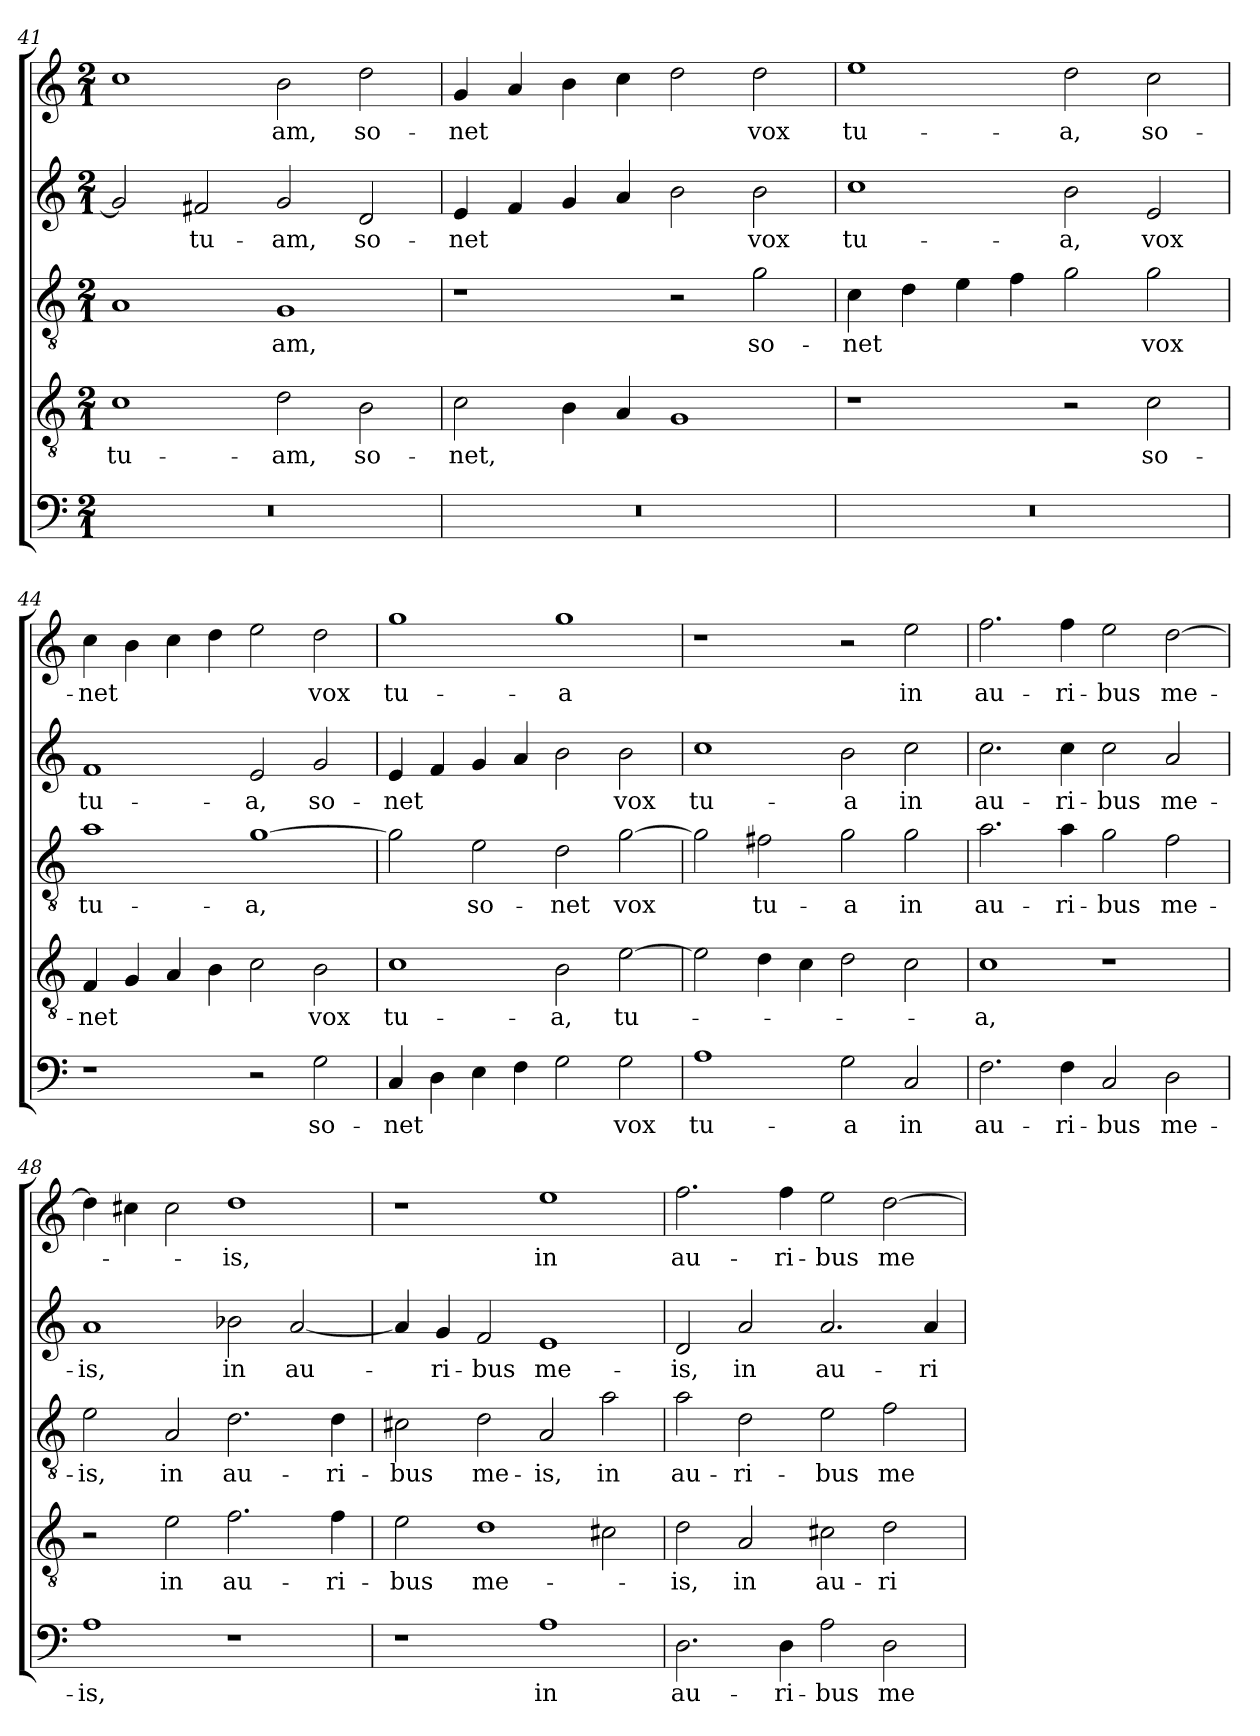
**kern	**text	**kern	**text	**kern	**text	**kern	**text	**kern	**text
*part5	*part5	*part4	*part4	*part3	*part3	*part2	*part2	*part1	*part1
*staff5	*staff5	*staff4	*staff4	*staff3	*staff3	*staff2	*staff2	*staff1	*staff1
*clefF4	*	*clefGv2	*	*clefGv2	*	*clefG2	*	*clefG2	*
*k[]	*	*k[]	*	*k[]	*	*k[]	*	*k[]	*
*C:	*	*C:	*	*C:	*	*C:	*	*C:	*
*M2/1	*	*M2/1	*	*M2/1	*	*M2/1	*	*M2/1	*
=41	=41	=41	=41	=41	=41	=41	=41	=41	=41
!	!	!	!LO:LY:b	!	!	!	!	!	!
0r	.	1c	tu-	1A	.	2g/]	.	1cc	.
!	!	!	!	!	!	!	!LO:LY:b	!	!
.	.	.	.	.	.	2f#X/	tu-	.	.
!	!	!	!LO:LY:b	!	!LO:LY:b	!	!LO:LY:b	!	!LO:LY:b
.	.	2d\	-am,	1G	-am,	2g/	-am,	2b\	-am,
!	!	!	!LO:LY:b	!	!	!	!LO:LY:b	!	!LO:LY:b
.	.	2B\	so-	.	.	2d/	so-	2dd\	so-
=42	=42	=42	=42	=42	=42	=42	=42	=42	=42
!	!	!	!LO:LY:b	!	!	!	!LO:LY:b	!	!LO:LY:b
0r	.	2c\	-net,	1r	.	4e/	-net	4g/	-net
.	.	.	.	.	.	4f/	.	4a/	.
.	.	4B\	.	.	.	4g/	.	4b\	.
.	.	4A/	.	.	.	4a/	.	4cc\	.
.	.	1G	.	2r	.	2b\	.	2dd\	.
!	!	!	!	!	!LO:LY:b	!	!LO:LY:b	!	!LO:LY:b
.	.	.	.	2g\	so-	2b\	vox	2dd\	vox
!!LO:LB:g=z
=43	=43	=43	=43	=43	=43	=43	=43	=43	=43
!	!	!	!	!	!LO:LY:b	!	!LO:LY:b	!	!LO:LY:b
0r	.	1r	.	4c\	-net	1cc	tu-	1ee	tu-
.	.	.	.	4d\	.	.	.	.	.
.	.	.	.	4e\	.	.	.	.	.
.	.	.	.	4f\	.	.	.	.	.
!	!	!	!	!	!	!	!LO:LY:b	!	!LO:LY:b
.	.	2r	.	2g\	.	2b\	-a,	2dd\	-a,
!	!	!	!LO:LY:b	!	!LO:LY:b	!	!LO:LY:b	!	!LO:LY:b
.	.	2c\	so-	2g\	vox	2e/	vox	2cc\	so-
=44	=44	=44	=44	=44	=44	=44	=44	=44	=44
!	!	!	!LO:LY:b	!	!LO:LY:b	!	!LO:LY:b	!	!LO:LY:b
1r	.	4F/	-net	1a	tu-	1f	tu-	4cc\	-net
.	.	4G/	.	.	.	.	.	4b\	.
.	.	4A/	.	.	.	.	.	4cc\	.
.	.	4B\	.	.	.	.	.	4dd\	.
!	!	!	!	!	!LO:LY:b	!	!LO:LY:b	!	!
2r	.	2c\	.	[1g	-a,	2e/	-a,	2ee\	.
!	!LO:LY:b	!	!LO:LY:b	!	!	!	!LO:LY:b	!	!LO:LY:b
2G\	so-	2B\	vox	.	.	2g/	so-	2dd\	vox
=45	=45	=45	=45	=45	=45	=45	=45	=45	=45
!	!LO:LY:b	!	!LO:LY:b	!	!	!	!LO:LY:b	!	!LO:LY:b
4C/	-net	1c	tu-	2g\]	.	4e/	-net	1gg	tu-
4D\	.	.	.	.	.	4f/	.	.	.
!	!	!	!	!	!LO:LY:b	!	!	!	!
4E\	.	.	.	2e\	so-	4g/	.	.	.
4F\	.	.	.	.	.	4a/	.	.	.
!	!	!	!LO:LY:b	!	!LO:LY:b	!	!	!	!LO:LY:b
2G\	.	2B\	-a,	2d\	-net	2b\	.	1gg	-a
!	!LO:LY:b	!	!LO:LY:b	!	!LO:LY:b	!	!LO:LY:b	!	!
2G\	vox	[2e\	tu-	[2g\	vox	2b\	vox	.	.
=46	=46	=46	=46	=46	=46	=46	=46	=46	=46
!	!LO:LY:b	!	!	!	!	!	!LO:LY:b	!	!
1A	tu-	2e\]	.	2g\]	.	1cc	tu-	1r	.
!	!	!	!	!	!LO:LY:b	!	!	!	!
.	.	4d\	.	2f#X\	tu-	.	.	.	.
.	.	4c\	.	.	.	.	.	.	.
!	!LO:LY:b	!	!	!	!LO:LY:b	!	!LO:LY:b	!	!
2G\	-a	2d\	.	2g\	-a	2b\	-a	2r	.
!	!LO:LY:b	!	!	!	!LO:LY:b	!	!LO:LY:b	!	!LO:LY:b
2C/	in	2c\	.	2g\	in	2cc\	in	2ee\	in
=47	=47	=47	=47	=47	=47	=47	=47	=47	=47
!	!LO:LY:b	!	!LO:LY:b	!	!LO:LY:b	!	!LO:LY:b	!	!LO:LY:b
2.F\	au-	1c	-a,	2.a\	au-	2.cc\	au-	2.ff\	au-
!	!LO:LY:b	!	!	!	!LO:LY:b	!	!LO:LY:b	!	!LO:LY:b
4F\	-ri-	.	.	4a\	-ri-	4cc\	-ri-	4ff\	-ri-
!	!LO:LY:b	!	!	!	!LO:LY:b	!	!LO:LY:b	!	!LO:LY:b
2C/	-bus	1r	.	2g\	-bus	2cc\	-bus	2ee\	-bus
!	!LO:LY:b	!	!	!	!LO:LY:b	!	!LO:LY:b	!	!LO:LY:b
2D\	me-	.	.	2f\	me-	2a/	me-	[2dd\	me-
=48	=48	=48	=48	=48	=48	=48	=48	=48	=48
!	!LO:LY:b	!	!	!	!LO:LY:b	!	!LO:LY:b	!	!
1A	-is,	2r	.	2e\	-is,	1a	-is,	4dd\]	.
.	.	.	.	.	.	.	.	4cc#X\	.
!	!	!	!LO:LY:b	!	!LO:LY:b	!	!	!	!
.	.	2e\	in	2A/	in	.	.	2cc#\	.
!	!	!	!LO:LY:b	!	!LO:LY:b	!	!LO:LY:b	!	!LO:LY:b
1r	.	2.f\	au-	2.d\	au-	2b-X\	in	1dd	-is,
!	!	!	!	!	!	!	!LO:LY:b	!	!
.	.	.	.	.	.	[2a/	au-	.	.
!	!	!	!LO:LY:b	!	!LO:LY:b	!	!	!	!
.	.	4f\	-ri-	4d\	-ri-	.	.	.	.
!!LO:PB:g=z
=49	=49	=49	=49	=49	=49	=49	=49	=49	=49
!	!	!	!LO:LY:b	!	!LO:LY:b	!	!	!	!
1r	.	2e\	-bus	2c#X\	-bus	4a/]	.	1r	.
!	!	!	!	!	!	!	!LO:LY:b	!	!
.	.	.	.	.	.	4g/	-ri-	.	.
!	!	!	!LO:LY:b	!	!LO:LY:b	!	!LO:LY:b	!	!
.	.	1d	me-	2d\	me-	2f/	-bus	.	.
!	!LO:LY:b	!	!	!	!LO:LY:b	!	!LO:LY:b	!	!LO:LY:b
1A	in	.	.	2A/	-is,	1e	me-	1ee	in
!	!	!	!	!	!LO:LY:b	!	!	!	!
.	.	2c#X\	.	2a\	in	.	.	.	.
=50	=50	=50	=50	=50	=50	=50	=50	=50	=50
!	!LO:LY:b	!	!LO:LY:b	!	!LO:LY:b	!	!LO:LY:b	!	!LO:LY:b
2.D\	au-	2d\	-is,	2a\	au-	2d/	-is,	2.ff\	au-
!	!	!	!LO:LY:b	!	!LO:LY:b	!	!LO:LY:b	!	!
.	.	2A/	in	2d\	-ri-	2a/	in	.	.
!	!LO:LY:b	!	!	!	!	!	!	!	!LO:LY:b
4D\	-ri-	.	.	.	.	.	.	4ff\	-ri-
!	!LO:LY:b	!	!LO:LY:b	!	!LO:LY:b	!	!LO:LY:b	!	!LO:LY:b
2A\	-bus	2c#X\	au-	2e\	-bus	2.a/	au-	2ee\	-bus
!	!LO:LY:b	!	!LO:LY:b	!	!LO:LY:b	!	!	!	!LO:LY:b
2D\	me-	2d\	-ri-	2f\	me-	.	.	[2dd\	me-
!	!	!	!	!	!	!	!LO:LY:b	!	!
.	.	.	.	.	.	4a/	-ri-	.	.
=	=	=	=	=	=	=	=	=	=
*-	*-	*-	*-	*-	*-	*-	*-	*-	*-
